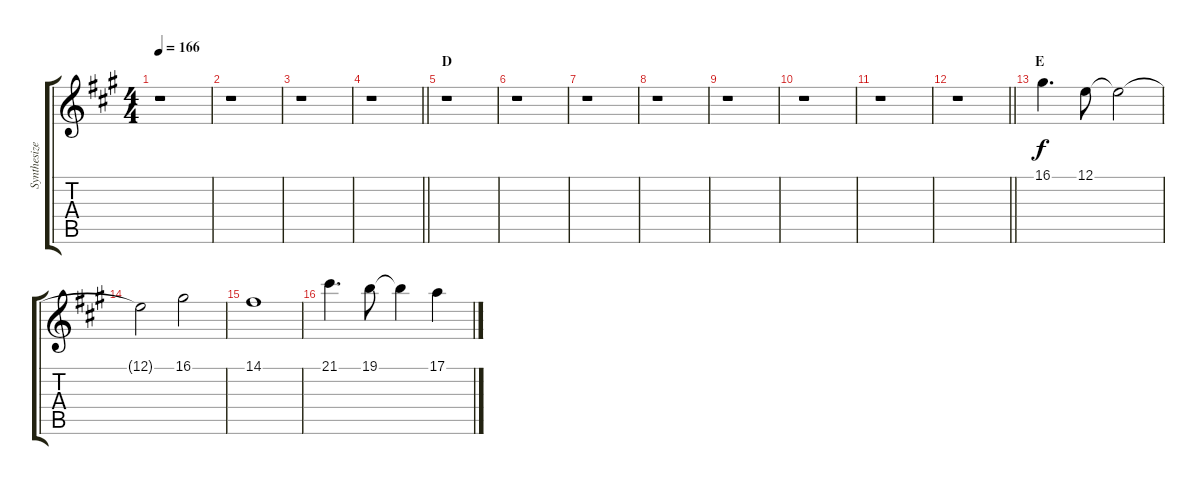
\track ("Synthesizer I" "Synthesize") {instrument lead3calliope}
\staff {score tabs}
\tuning (E4 B3 G3 D3 A2 E2) {hide}
\ts (4 4)
\tempo 166
\clef g2
\ks a
r.1{dy f} |
r.1 |
r.1 |
\barLineRight lightlight
r.1 |
\section ("" "D")
r.1 |
r.1 |
r.1 |
r.1 |
r.1 |
r.1 |
r.1 |
\barLineRight lightlight
r.1 |
\section ("" "E")
16.1.4{d} 12.1.8 12.1{t}.2 |
12.1{t}.2 16.1.2 |
14.1.1 |
21.1.4{d} 19.1.8 19.1{t}.4 17.1.4
